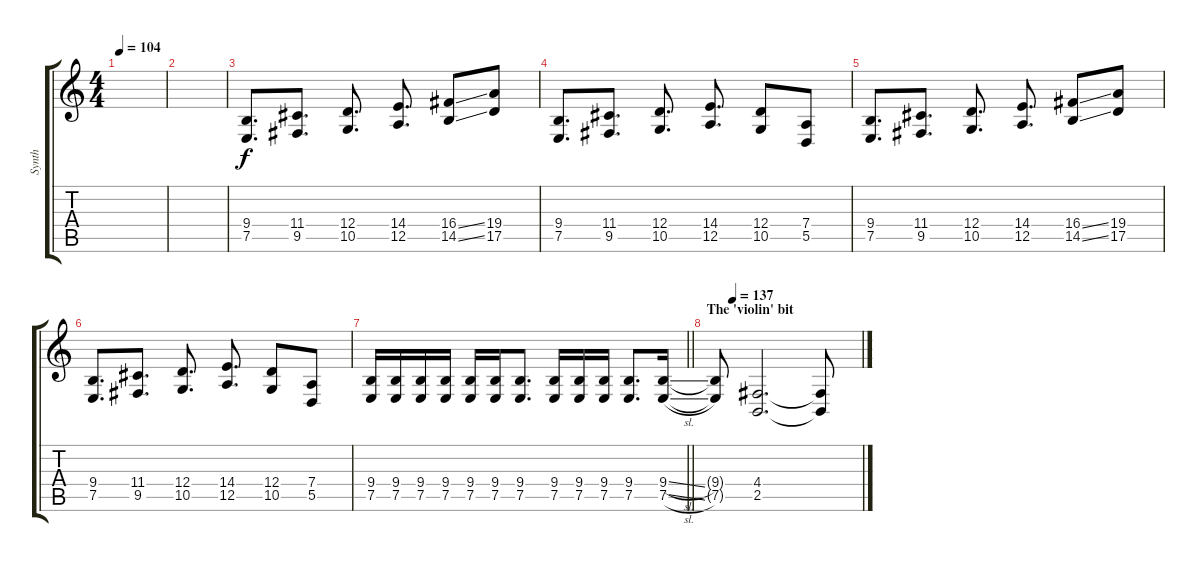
\track ("Synth" "Synth") {instrument pad3polysynth}
\staff {score tabs}
\tuning (E4 B3 G3 D3 A2 E2) {hide}
\ts (4 4)
\tempo 104
\clef g2
\ks c
|
|
(9.4 7.5).8{d} (11.4 9.5).8{d} (12.4 10.5).8{d} (14.4 12.5).8{d} (16.4{ss} 14.5{ss}).8 (19.4 17.5).8 |
(9.4 7.5).8{d} (11.4 9.5).8{d} (12.4 10.5).8{d} (14.4 12.5).8{d} (12.4 10.5).8 (7.4 5.5).8 |
(9.4 7.5).8{d} (11.4 9.5).8{d} (12.4 10.5).8{d} (14.4 12.5).8{d} (16.4{ss} 14.5{ss}).8 (19.4 17.5).8 |
(9.4 7.5).8{d} (11.4 9.5).8{d} (12.4 10.5).8{d} (14.4 12.5).8{d} (12.4 10.5).8 (7.4 5.5).8 |
\barLineRight lightlight
(9.4 7.5).16 (9.4 7.5).16 (9.4 7.5).16 (9.4 7.5).16 (9.4 7.5).16 (9.4 7.5).16 (9.4 7.5).8{d} (9.4 7.5).16 (9.4 7.5).16 (9.4 7.5).16 (9.4 7.5).8{d} (9.4{sl} 7.5{sl}).16 |
\section ("" "The 'violin' bit")
\tempo (137 0.125)
(9.4{t} 7.5{t}).8 (4.4 2.5).2{d} (4.4{t} 2.5{t}).8
